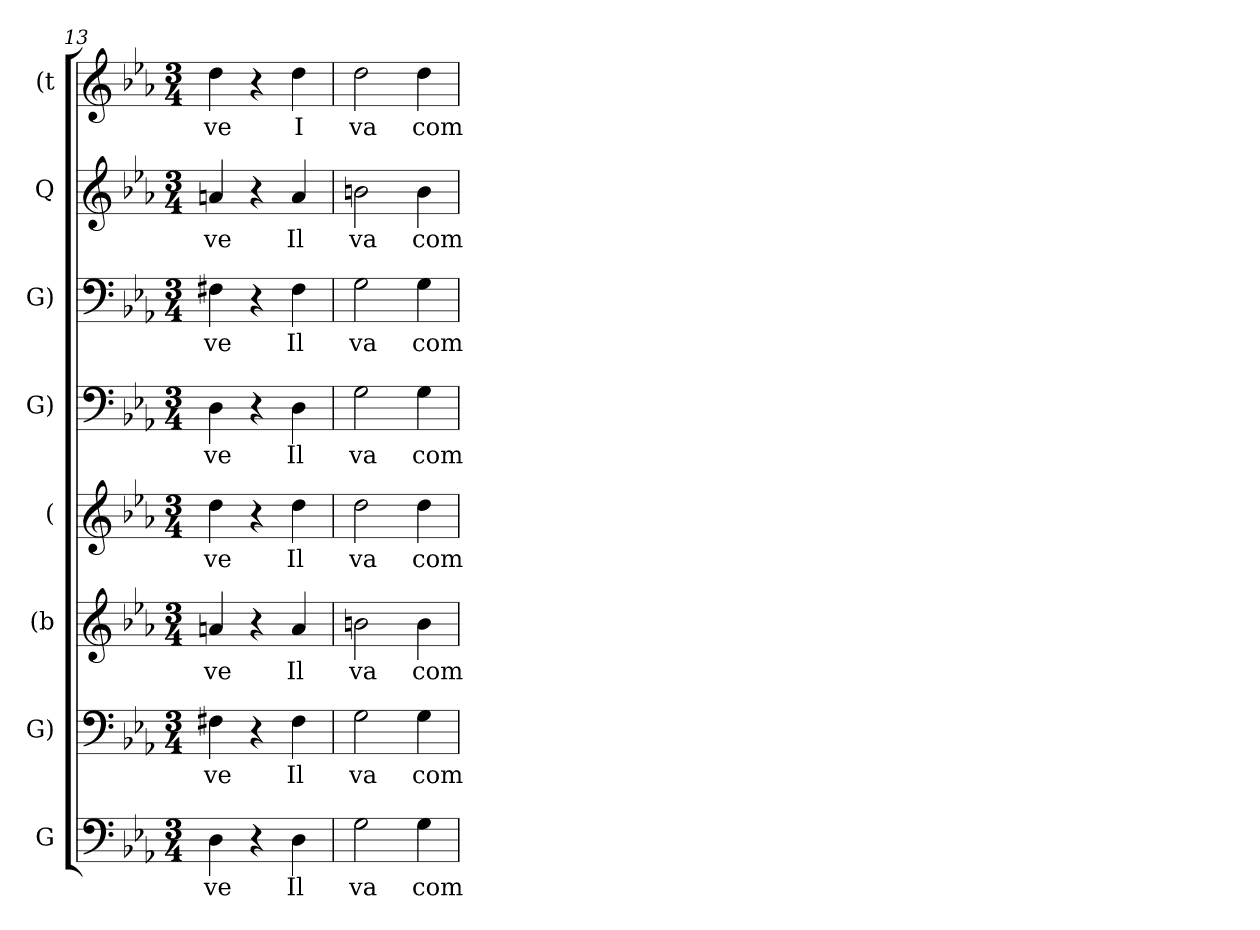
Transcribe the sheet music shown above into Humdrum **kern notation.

**kern	**text	**kern	**text	**kern	**text	**kern	**text	**kern	**text	**kern	**text	**kern	**text	**kern	**text
*part8	*part8	*part7	*part7	*part6	*part6	*part5	*part5	*part4	*part4	*part3	*part3	*part2	*part2	*part1	*part1
*staff8	*staff8	*staff7	*staff7	*staff6	*staff6	*staff5	*staff5	*staff4	*staff4	*staff3	*staff3	*staff2	*staff2	*staff1	*staff1
*I"G	*	*I"G)	*	*I"(b	*	*I"(	*	*I"G)	*	*I"G)	*	*I"Q	*	*I"(t	*
*clefF4	*	*clefF4	*	*clefG2	*	*clefG2	*	*clefF4	*	*clefF4	*	*clefG2	*	*clefG2	*
*k[b-e-a-]	*	*k[b-e-a-]	*	*k[b-e-a-]	*	*k[b-e-a-]	*	*k[b-e-a-]	*	*k[b-e-a-]	*	*k[b-e-a-]	*	*k[b-e-a-]	*
*M3/4	*	*M3/4	*	*M3/4	*	*M3/4	*	*M3/4	*	*M3/4	*	*M3/4	*	*M3/4	*
=13	=13	=13	=13	=13	=13	=13	=13	=13	=13	=13	=13	=13	=13	=13	=13
4Di\	ve	4F#Xi\	ve	4ani/	ve	4ddi\	ve	4Di\	ve	4F#Xi\	ve	4ani/	ve	4ddi\	ve
4r	.	4r	.	4r	.	4r	.	4r	.	4r	.	4r	.	4r	.
4Di\	Il	4F#i\	Il	4ai/	Il	4ddi\	Il	4Di\	Il	4F#i\	Il	4ai/	Il	4ddi\	I
=14	=14	=14	=14	=14	=14	=14	=14	=14	=14	=14	=14	=14	=14	=14	=14
2Gi\	va	2Gi\	va	2bni\	va	2ddi\	va	2Gi\	va	2Gi\	va	2bni\	va	2ddi\	va
4Gi\	com	4Gi\	com	4bi\	com	4ddi\	com	4Gi\	com	4Gi\	com	4bi\	com-	4ddi\	com
=	=	=	=	=	=	=	=	=	=	=	=	=	=	=	=
*-	*-	*-	*-	*-	*-	*-	*-	*-	*-	*-	*-	*-	*-	*-	*-
